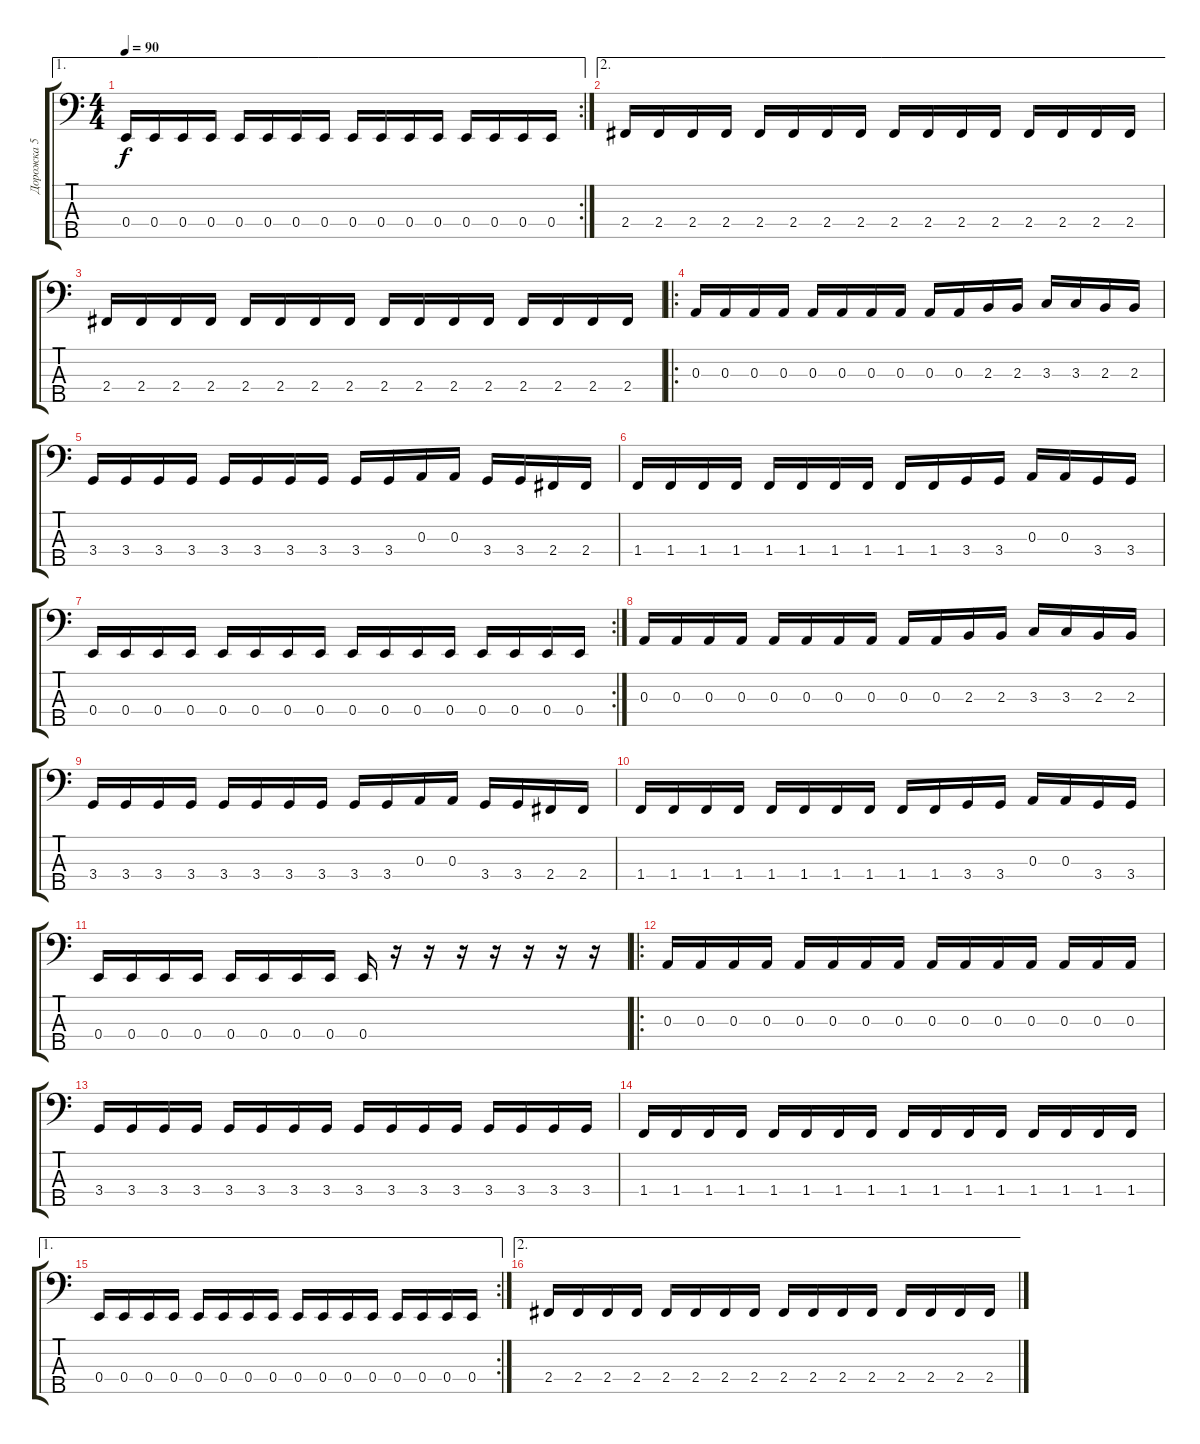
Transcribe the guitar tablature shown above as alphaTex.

\track ("Дорожка 5" "Дорожка 5") {instrument electricbasspick}
\staff {score tabs}
\tuning (G2 D2 A1 E1 B0) {hide}
\ae 1
\rc 2
\ts (4 4)
\tempo 90
\clef f4
\ks c
0.4.16{dy f} 0.4.16 0.4.16 0.4.16 0.4.16 0.4.16 0.4.16 0.4.16 0.4.16 0.4.16 0.4.16 0.4.16 0.4.16 0.4.16 0.4.16 0.4.16 |
\ae 2
2.4.16 2.4.16 2.4.16 2.4.16 2.4.16 2.4.16 2.4.16 2.4.16 2.4.16 2.4.16 2.4.16 2.4.16 2.4.16 2.4.16 2.4.16 2.4.16 |
2.4.16 2.4.16 2.4.16 2.4.16 2.4.16 2.4.16 2.4.16 2.4.16 2.4.16 2.4.16 2.4.16 2.4.16 2.4.16 2.4.16 2.4.16 2.4.16 |
\ro
0.3.16 0.3.16 0.3.16 0.3.16 0.3.16 0.3.16 0.3.16 0.3.16 0.3.16 0.3.16 2.3.16 2.3.16 3.3.16 3.3.16 2.3.16 2.3.16 |
3.4.16 3.4.16 3.4.16 3.4.16 3.4.16 3.4.16 3.4.16 3.4.16 3.4.16 3.4.16 0.3.16 0.3.16 3.4.16 3.4.16 2.4.16 2.4.16 |
1.4.16 1.4.16 1.4.16 1.4.16 1.4.16 1.4.16 1.4.16 1.4.16 1.4.16 1.4.16 3.4.16 3.4.16 0.3.16 0.3.16 3.4.16 3.4.16 |
\rc 2
0.4.16 0.4.16 0.4.16 0.4.16 0.4.16 0.4.16 0.4.16 0.4.16 0.4.16 0.4.16 0.4.16 0.4.16 0.4.16 0.4.16 0.4.16 0.4.16 |
0.3.16 0.3.16 0.3.16 0.3.16 0.3.16 0.3.16 0.3.16 0.3.16 0.3.16 0.3.16 2.3.16 2.3.16 3.3.16 3.3.16 2.3.16 2.3.16 |
3.4.16 3.4.16 3.4.16 3.4.16 3.4.16 3.4.16 3.4.16 3.4.16 3.4.16 3.4.16 0.3.16 0.3.16 3.4.16 3.4.16 2.4.16 2.4.16 |
1.4.16 1.4.16 1.4.16 1.4.16 1.4.16 1.4.16 1.4.16 1.4.16 1.4.16 1.4.16 3.4.16 3.4.16 0.3.16 0.3.16 3.4.16 3.4.16 |
0.4.16 0.4.16 0.4.16 0.4.16 0.4.16 0.4.16 0.4.16 0.4.16 0.4.16 r.16 r.16 r.16 r.16 r.16 r.16 r.16 |
\ro
0.3.16 0.3.16 0.3.16 0.3.16 0.3.16 0.3.16 0.3.16 0.3.16 0.3.16 0.3.16 0.3.16 0.3.16 0.3.16 0.3.16 0.3.16 |
3.4.16 3.4.16 3.4.16 3.4.16 3.4.16 3.4.16 3.4.16 3.4.16 3.4.16 3.4.16 3.4.16 3.4.16 3.4.16 3.4.16 3.4.16 3.4.16 |
1.4.16 1.4.16 1.4.16 1.4.16 1.4.16 1.4.16 1.4.16 1.4.16 1.4.16 1.4.16 1.4.16 1.4.16 1.4.16 1.4.16 1.4.16 1.4.16 |
\ae 1
\rc 2
0.4.16 0.4.16 0.4.16 0.4.16 0.4.16 0.4.16 0.4.16 0.4.16 0.4.16 0.4.16 0.4.16 0.4.16 0.4.16 0.4.16 0.4.16 0.4.16 |
\ae 2
2.4.16 2.4.16 2.4.16 2.4.16 2.4.16 2.4.16 2.4.16 2.4.16 2.4.16 2.4.16 2.4.16 2.4.16 2.4.16 2.4.16 2.4.16 2.4.16
